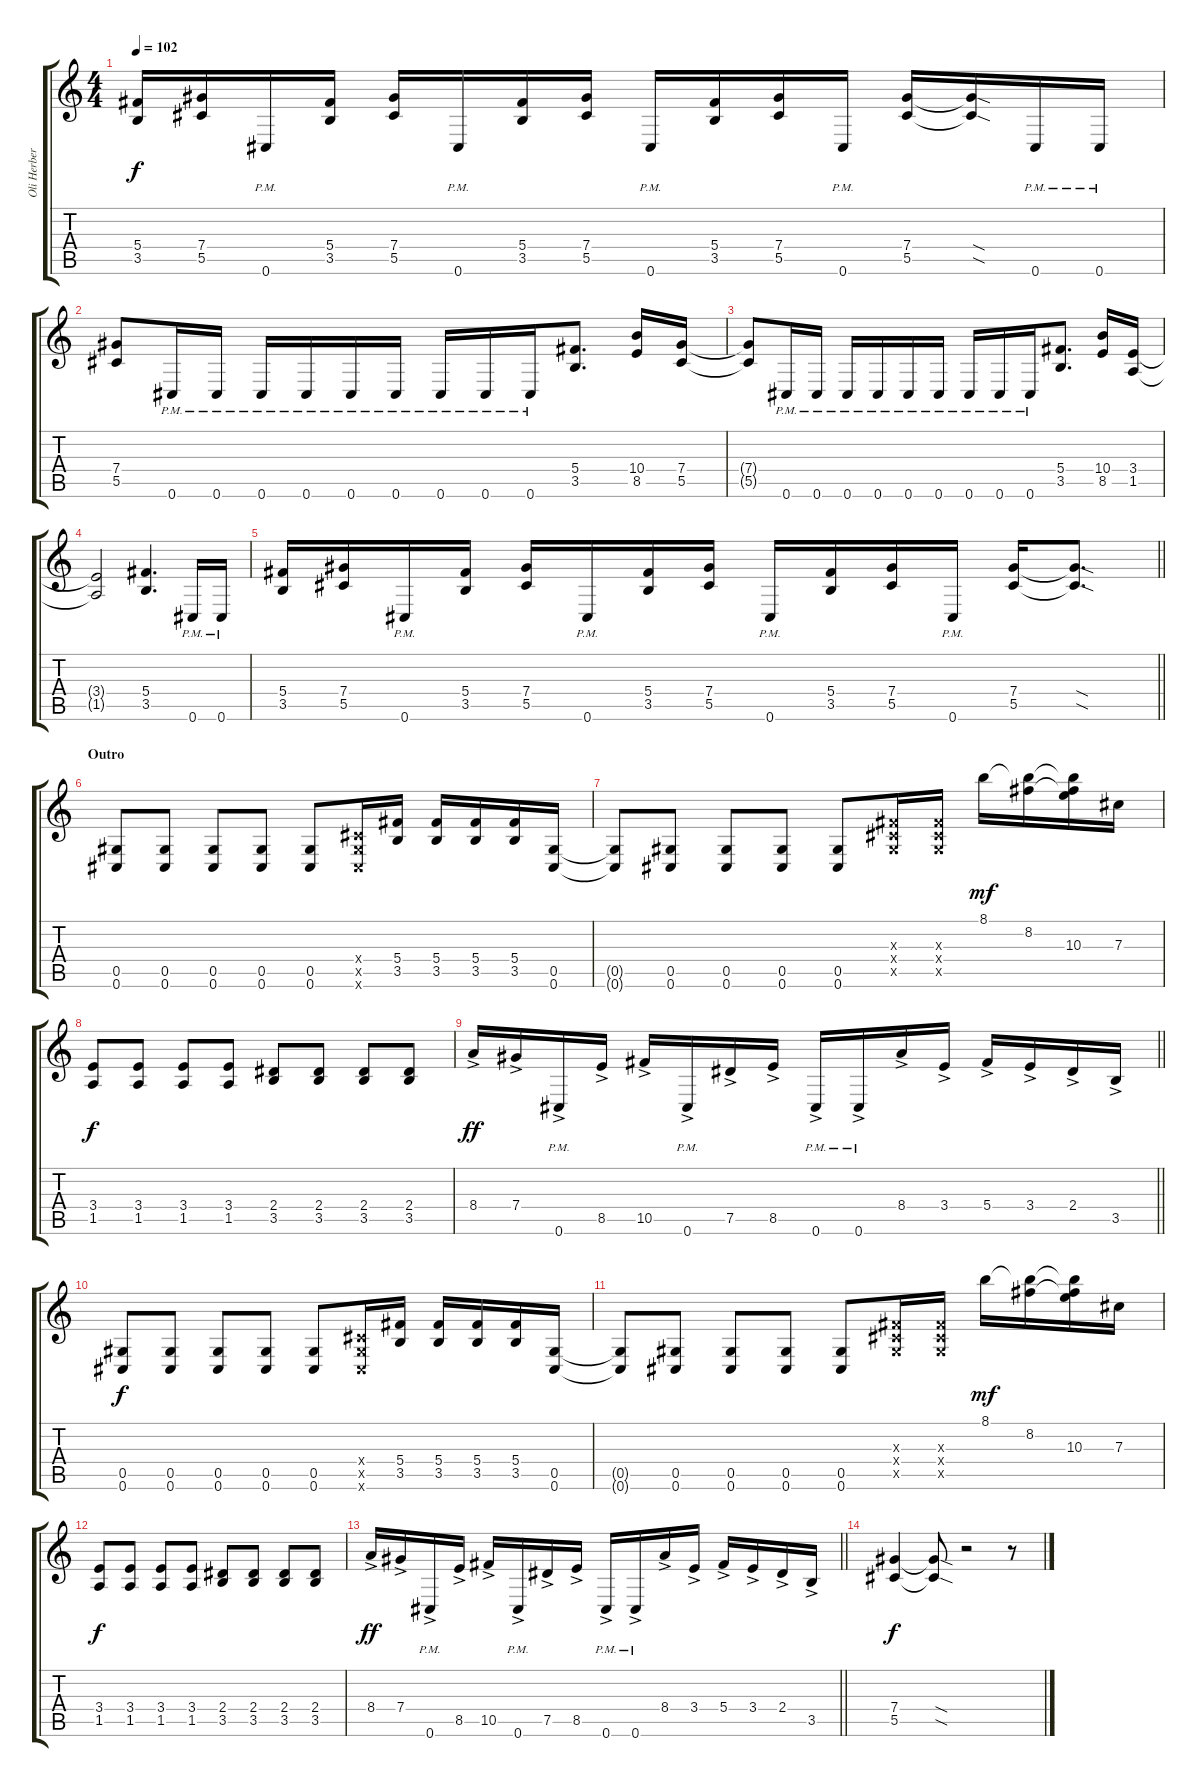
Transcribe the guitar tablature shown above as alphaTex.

\track ("Oli Herbert" "Oli Herber") {instrument distortionguitar}
\staff {score tabs}
\tuning (Eb4 Bb3 Gb3 Db3 Ab2 Db2) {hide}
\ts (4 4)
\tempo 102
\clef g2
\ks c
(5.4 3.5).16{dy f} (7.4 5.5).16 0.6{pm}.16 (5.4 3.5).16 (7.4 5.5).16 0.6{pm}.16 (5.4 3.5).16 (7.4 5.5).16 0.6{pm}.16 (5.4 3.5).16 (7.4 5.5).16 0.6{pm}.16 (7.4 5.5).16 (7.4{sod t} 5.5{sod t}).16 0.6{pm}.16 0.6{pm}.16 |
(7.4 5.5).8 0.6{pm}.16 0.6{pm}.16 0.6{pm}.16 0.6{pm}.16 0.6{pm}.16 0.6{pm}.16 0.6{pm}.16 0.6{pm}.16 0.6{pm}.16 (5.4 3.5).8{d} (10.4 8.5).16 (7.4 5.5).16 |
(7.4{t} 5.5{t}).8 0.6{pm}.16 0.6{pm}.16 0.6{pm}.16 0.6{pm}.16 0.6{pm}.16 0.6{pm}.16 0.6{pm}.16 0.6{pm}.16 0.6{pm}.16 (5.4 3.5).8{d} (10.4 8.5).16 (3.4 1.5).16 |
(3.4{t} 1.5{t}).2 (5.4 3.5).4{d} 0.6{pm}.16 0.6{pm}.16 |
\barLineRight lightlight
(5.4 3.5).16 (7.4 5.5).16 0.6{pm}.16 (5.4 3.5).16 (7.4 5.5).16 0.6{pm}.16 (5.4 3.5).16 (7.4 5.5).16 0.6{pm}.16 (5.4 3.5).16 (7.4 5.5).16 0.6{pm}.16 (7.4 5.5).16 (7.4{sod t} 5.5{sod t}).8{d} |
\section ("" "Outro")
(0.5 0.6).8 (0.5 0.6).8 (0.5 0.6).8 (0.5 0.6).8 (0.5 0.6).8 (0.4{x} 0.5{x} 0.6{x}).16 (5.4 3.5).16 (5.4 3.5).16 (5.4 3.5).16 (5.4 3.5).16 (0.5 0.6).16 |
(0.5{t} 0.6{t}).8 (0.5 0.6).8 (0.5 0.6).8 (0.5 0.6).8 (0.5 0.6).8 (0.3{x} 0.4{x} 0.5{x}).16 (0.3{x} 0.4{x} 0.5{x}).16 8.1.16{dy mf} (8.1{t} 8.2).16 (8.1{t} 8.2{t} 10.3).16 7.3.16 |
(3.4 1.5).8{dy f} (3.4 1.5).8 (3.4 1.5).8 (3.4 1.5).8 (2.4 3.5).8 (2.4 3.5).8 (2.4 3.5).8 (2.4 3.5).8 |
\barLineRight lightlight
8.4{ac}.16{dy ff} 7.4{ac}.16 0.6{ac pm}.16 8.5{ac}.16 10.5{ac}.16 0.6{ac pm}.16 7.5{ac}.16 8.5{ac}.16 0.6{ac pm}.16 0.6{ac pm}.16 8.4{ac}.16 3.4{ac}.16 5.4{ac}.16 3.4{ac}.16 2.4{ac}.16 3.5{ac}.16 |
(0.5 0.6).8{dy f} (0.5 0.6).8 (0.5 0.6).8 (0.5 0.6).8 (0.5 0.6).8 (0.4{x} 0.5{x} 0.6{x}).16 (5.4 3.5).16 (5.4 3.5).16 (5.4 3.5).16 (5.4 3.5).16 (0.5 0.6).16 |
(0.5{t} 0.6{t}).8 (0.5 0.6).8 (0.5 0.6).8 (0.5 0.6).8 (0.5 0.6).8 (0.3{x} 0.4{x} 0.5{x}).16 (0.3{x} 0.4{x} 0.5{x}).16 8.1.16{dy mf} (8.1{t} 8.2).16 (8.1{t} 8.2{t} 10.3).16 7.3.16 |
(3.4 1.5).8{dy f} (3.4 1.5).8 (3.4 1.5).8 (3.4 1.5).8 (2.4 3.5).8 (2.4 3.5).8 (2.4 3.5).8 (2.4 3.5).8 |
\barLineRight lightlight
8.4{ac}.16{dy ff} 7.4{ac}.16 0.6{ac pm}.16 8.5{ac}.16 10.5{ac}.16 0.6{ac pm}.16 7.5{ac}.16 8.5{ac}.16 0.6{ac pm}.16 0.6{ac pm}.16 8.4{ac}.16 3.4{ac}.16 5.4{ac}.16 3.4{ac}.16 2.4{ac}.16 3.5{ac}.16 |
(7.4 5.5).4{dy f} (7.4{sod t} 5.5{sod t}).8 r.2 r.8
